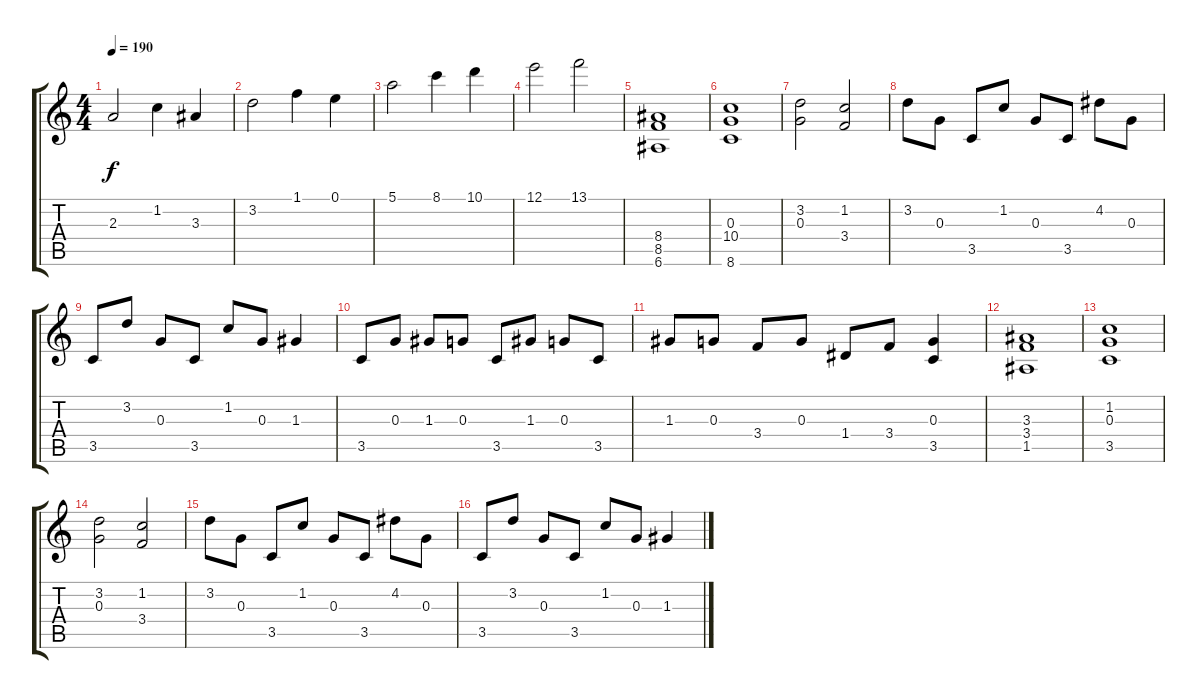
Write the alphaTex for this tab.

\track "" {instrument distortionguitar}
\staff {score tabs}
\tuning (E4 B3 G3 D3 A2 E2) {hide}
\ts (4 4)
\tempo 190
\clef g2
\ks c
2.3.2{dy f} 1.2.4 3.3.4 |
3.2.2 1.1.4 0.1.4 |
5.1.2 8.1.4 10.1.4 |
12.1.2 13.1.2 |
(8.4 8.5 6.6).1 |
(0.3 10.4 8.6).1 |
(3.2 0.3).2 (1.2 3.4).2 |
3.2.8 0.3.8 3.5.8 1.2.8 0.3.8 3.5.8 4.2.8 0.3.8 |
3.5.8 3.2.8 0.3.8 3.5.8 1.2.8 0.3.8 1.3.4 |
3.5.8 0.3.8 1.3.8 0.3.8 3.5.8 1.3.8 0.3.8 3.5.8 |
1.3.8 0.3.8 3.4.8 0.3.8 1.4.8 3.4.8 (0.3 3.5).4 |
(3.3 3.4 1.5).1 |
(1.2 0.3 3.5).1 |
(3.2 0.3).2 (1.2 3.4).2 |
3.2.8 0.3.8 3.5.8 1.2.8 0.3.8 3.5.8 4.2.8 0.3.8 |
3.5.8 3.2.8 0.3.8 3.5.8 1.2.8 0.3.8 1.3.4
